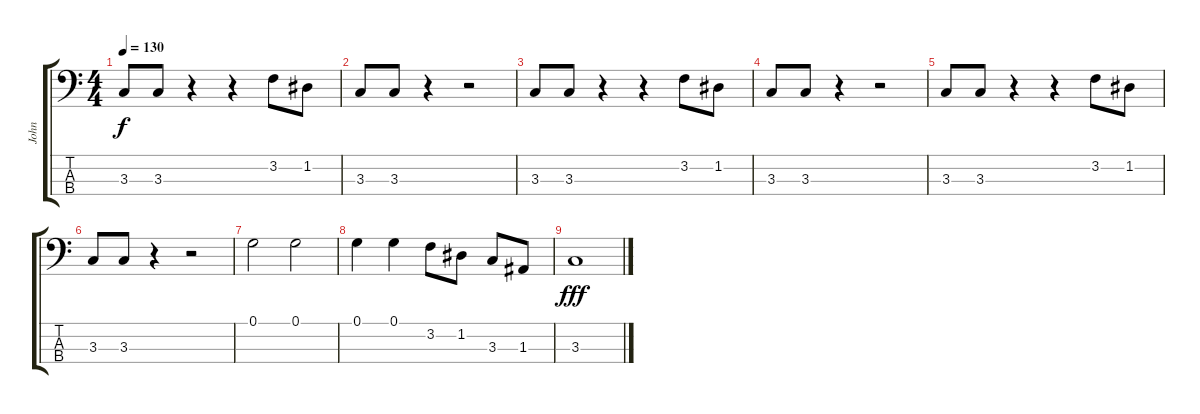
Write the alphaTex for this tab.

\track ("John" "John") {instrument electricbasspick}
\staff {score tabs}
\tuning (G2 D2 A1 E1) {hide}
\ts (4 4)
\tempo 130
\clef f4
\ks c
3.3.8{dy f} 3.3.8 r.4 r.4 3.2.8 1.2.8 |
3.3.8 3.3.8 r.4 r.2 |
3.3.8 3.3.8 r.4 r.4 3.2.8 1.2.8 |
3.3.8 3.3.8 r.4 r.2 |
3.3.8 3.3.8 r.4 r.4 3.2.8 1.2.8 |
3.3.8 3.3.8 r.4 r.2 |
0.1.2 0.1.2 |
0.1.4 0.1.4 3.2.8 1.2.8 3.3.8 1.3.8 |
3.3.1{dy fff}
